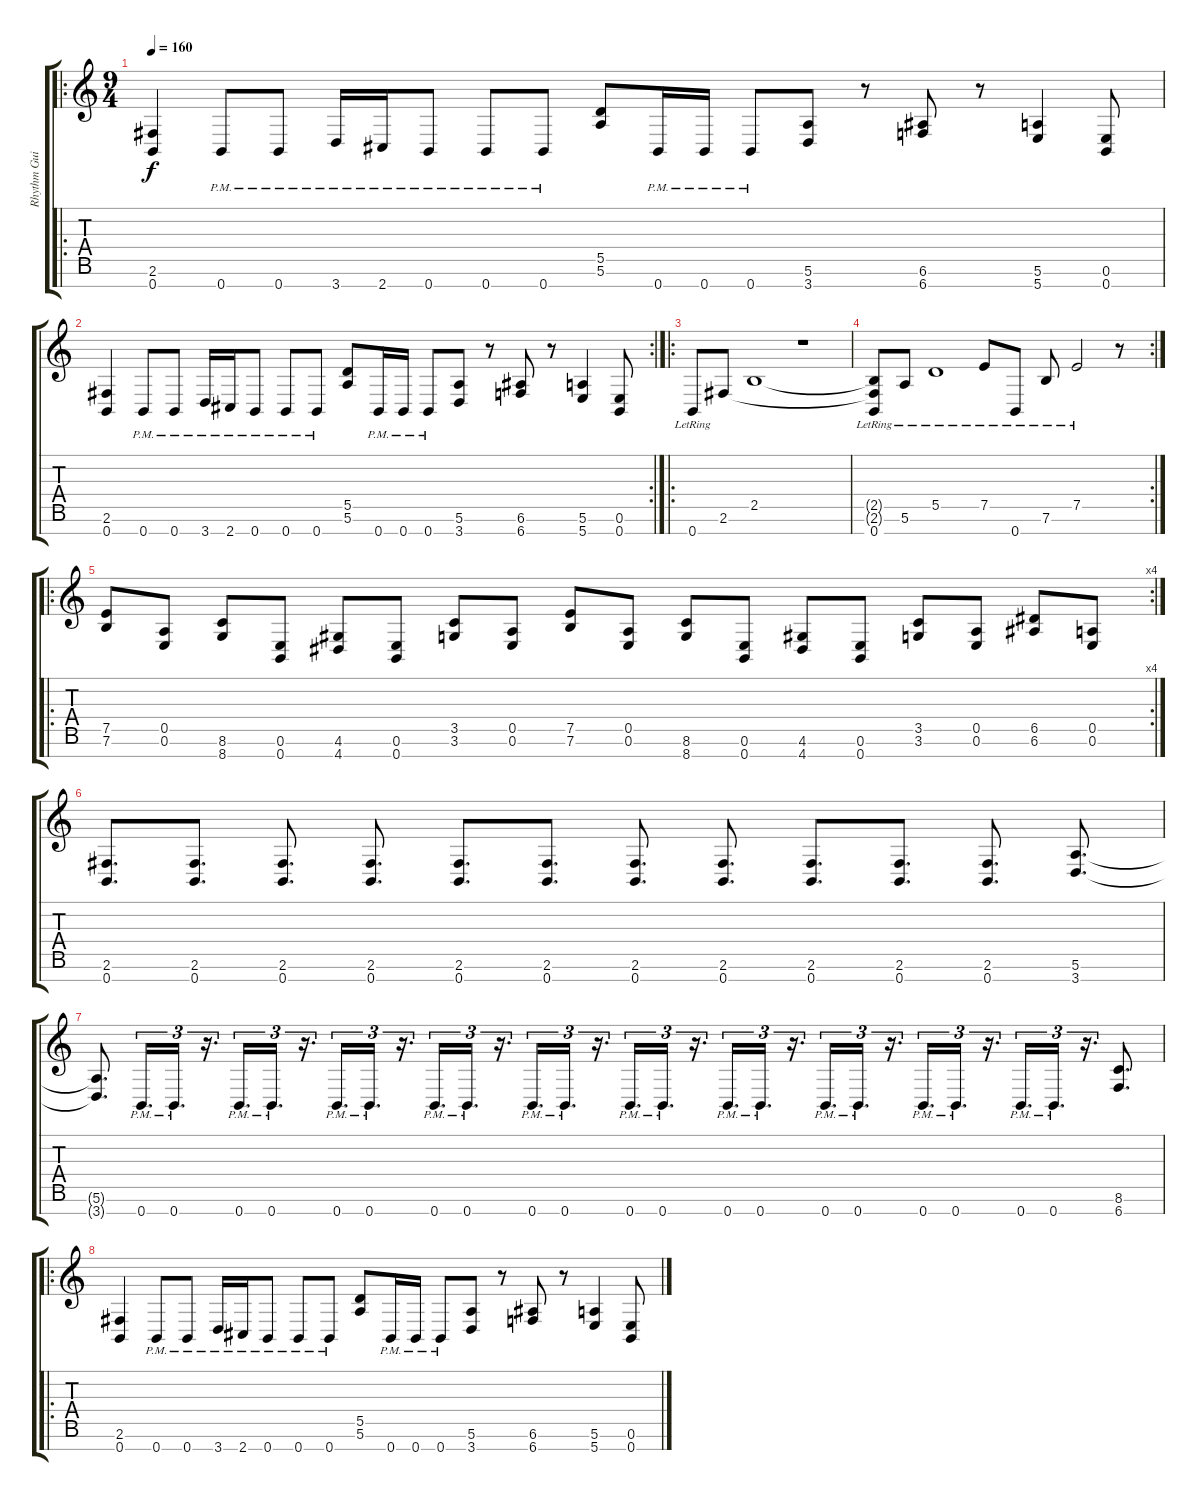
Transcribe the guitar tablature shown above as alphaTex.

\track ("Rhythm Guitar L" "Rhythm Gui") {instrument distortionguitar}
\staff {score tabs}
\tuning (E4 B3 G3 D3 A2 E2 B1) {hide}
\ro
\ts (9 4)
\tempo 160
\clef g2
\ks c
(2.6 0.7).4{dy f} 0.7{pm}.8 0.7{pm}.8 3.7{pm}.16 2.7{pm}.16 0.7{pm}.8 0.7{pm}.8 0.7{pm}.8 (5.5 5.6).8 0.7{pm}.16 0.7{pm}.16 0.7{pm}.8 (5.6 3.7).8 r.8 (6.6 6.7).8 r.8 (5.6 5.7).4 (0.6 0.7).8 |
\rc 2
(2.6 0.7).4 0.7{pm}.8 0.7{pm}.8 3.7{pm}.16 2.7{pm}.16 0.7{pm}.8 0.7{pm}.8 0.7{pm}.8 (5.5 5.6).8 0.7{pm}.16 0.7{pm}.16 0.7{pm}.8 (5.6 3.7).8 r.8 (6.6 6.7).8 r.8 (5.6 5.7).4 (0.6 0.7).8 |
\ro
0.7{lr}.8 2.6.8 2.5.1 r.1 |
\rc 2
(2.5{t} 2.6{t} 0.7{lr}).8 5.6{lr}.8 5.5{lr}.1 7.5{lr}.8 0.7{lr}.8 7.6{lr}.8 7.5{lr}.2 r.8 |
\ro
\rc 4
(7.5 7.6).8 (0.5 0.6).8 (8.6 8.7).8 (0.6 0.7).8 (4.6 4.7).8 (0.6 0.7).8 (3.5 3.6).8 (0.5 0.6).8 (7.5 7.6).8 (0.5 0.6).8 (8.6 8.7).8 (0.6 0.7).8 (4.6 4.7).8 (0.6 0.7).8 (3.5 3.6).8 (0.5 0.6).8 (6.5 6.6).8 (0.5 0.6).8 |
(2.6 0.7).8{d} (2.6 0.7).8{d} (2.6 0.7).8{d} (2.6 0.7).8{d} (2.6 0.7).8{d} (2.6 0.7).8{d} (2.6 0.7).8{d} (2.6 0.7).8{d} (2.6 0.7).8{d} (2.6 0.7).8{d} (2.6 0.7).8{d} (5.6 3.7).8{d} |
(5.6{t} 3.7{t}).8{d} 0.7{pm}.16{d tu (3 2)} 0.7{pm}.16{d tu (3 2)} r.16{d tu (3 2)} 0.7{pm}.16{d tu (3 2)} 0.7{pm}.16{d tu (3 2)} r.16{d tu (3 2)} 0.7{pm}.16{d tu (3 2)} 0.7{pm}.16{d tu (3 2)} r.16{d tu (3 2)} 0.7{pm}.16{d tu (3 2)} 0.7{pm}.16{d tu (3 2)} r.16{d tu (3 2)} 0.7{pm}.16{d tu (3 2)} 0.7{pm}.16{d tu (3 2)} r.16{d tu (3 2)} 0.7{pm}.16{d tu (3 2)} 0.7{pm}.16{d tu (3 2)} r.16{d tu (3 2)} 0.7{pm}.16{d tu (3 2)} 0.7{pm}.16{d tu (3 2)} r.16{d tu (3 2)} 0.7{pm}.16{d tu (3 2)} 0.7{pm}.16{d tu (3 2)} r.16{d tu (3 2)} 0.7{pm}.16{d tu (3 2)} 0.7{pm}.16{d tu (3 2)} r.16{d tu (3 2)} 0.7{pm}.16{d tu (3 2)} 0.7{pm}.16{d tu (3 2)} r.16{d tu (3 2)} (8.6 6.7).8{d} |
\ro
(2.6 0.7).4 0.7{pm}.8 0.7{pm}.8 3.7{pm}.16 2.7{pm}.16 0.7{pm}.8 0.7{pm}.8 0.7{pm}.8 (5.5 5.6).8 0.7{pm}.16 0.7{pm}.16 0.7{pm}.8 (5.6 3.7).8 r.8 (6.6 6.7).8 r.8 (5.6 5.7).4 (0.6 0.7).8
